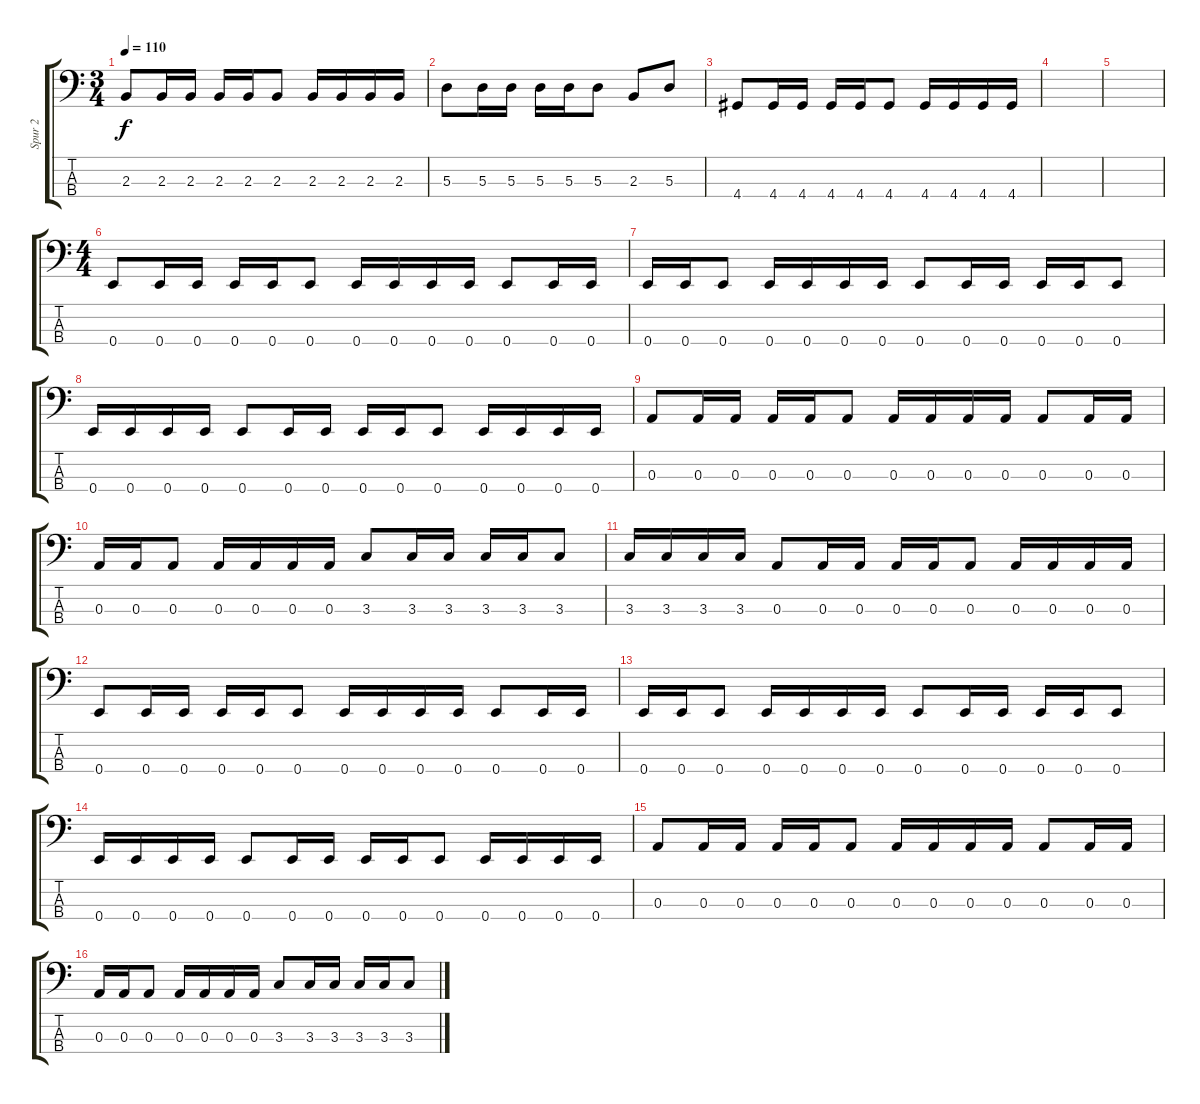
\track ("Spur 2" "Spur 2") {instrument electricbasspick}
\staff {score tabs}
\tuning (G2 D2 A1 E1) {hide}
\ts (3 4)
\tempo 110
\clef f4
\ks c
2.3.8{dy f} 2.3.16 2.3.16 2.3.16 2.3.16 2.3.8 2.3.16 2.3.16 2.3.16 2.3.16 |
5.3.8 5.3.16 5.3.16 5.3.16 5.3.16 5.3.8 2.3.8 5.3.8 |
4.4.8 4.4.16 4.4.16 4.4.16 4.4.16 4.4.8 4.4.16 4.4.16 4.4.16 4.4.16 |
|
|
\ts (4 4)
0.4.8 0.4.16 0.4.16 0.4.16 0.4.16 0.4.8 0.4.16 0.4.16 0.4.16 0.4.16 0.4.8 0.4.16 0.4.16 |
0.4.16 0.4.16 0.4.8 0.4.16 0.4.16 0.4.16 0.4.16 0.4.8 0.4.16 0.4.16 0.4.16 0.4.16 0.4.8 |
0.4.16 0.4.16 0.4.16 0.4.16 0.4.8 0.4.16 0.4.16 0.4.16 0.4.16 0.4.8 0.4.16 0.4.16 0.4.16 0.4.16 |
0.3.8 0.3.16 0.3.16 0.3.16 0.3.16 0.3.8 0.3.16 0.3.16 0.3.16 0.3.16 0.3.8 0.3.16 0.3.16 |
0.3.16 0.3.16 0.3.8 0.3.16 0.3.16 0.3.16 0.3.16 3.3.8 3.3.16 3.3.16 3.3.16 3.3.16 3.3.8 |
3.3.16 3.3.16 3.3.16 3.3.16 0.3.8 0.3.16 0.3.16 0.3.16 0.3.16 0.3.8 0.3.16 0.3.16 0.3.16 0.3.16 |
0.4.8 0.4.16 0.4.16 0.4.16 0.4.16 0.4.8 0.4.16 0.4.16 0.4.16 0.4.16 0.4.8 0.4.16 0.4.16 |
0.4.16 0.4.16 0.4.8 0.4.16 0.4.16 0.4.16 0.4.16 0.4.8 0.4.16 0.4.16 0.4.16 0.4.16 0.4.8 |
0.4.16 0.4.16 0.4.16 0.4.16 0.4.8 0.4.16 0.4.16 0.4.16 0.4.16 0.4.8 0.4.16 0.4.16 0.4.16 0.4.16 |
0.3.8 0.3.16 0.3.16 0.3.16 0.3.16 0.3.8 0.3.16 0.3.16 0.3.16 0.3.16 0.3.8 0.3.16 0.3.16 |
0.3.16 0.3.16 0.3.8 0.3.16 0.3.16 0.3.16 0.3.16 3.3.8 3.3.16 3.3.16 3.3.16 3.3.16 3.3.8
